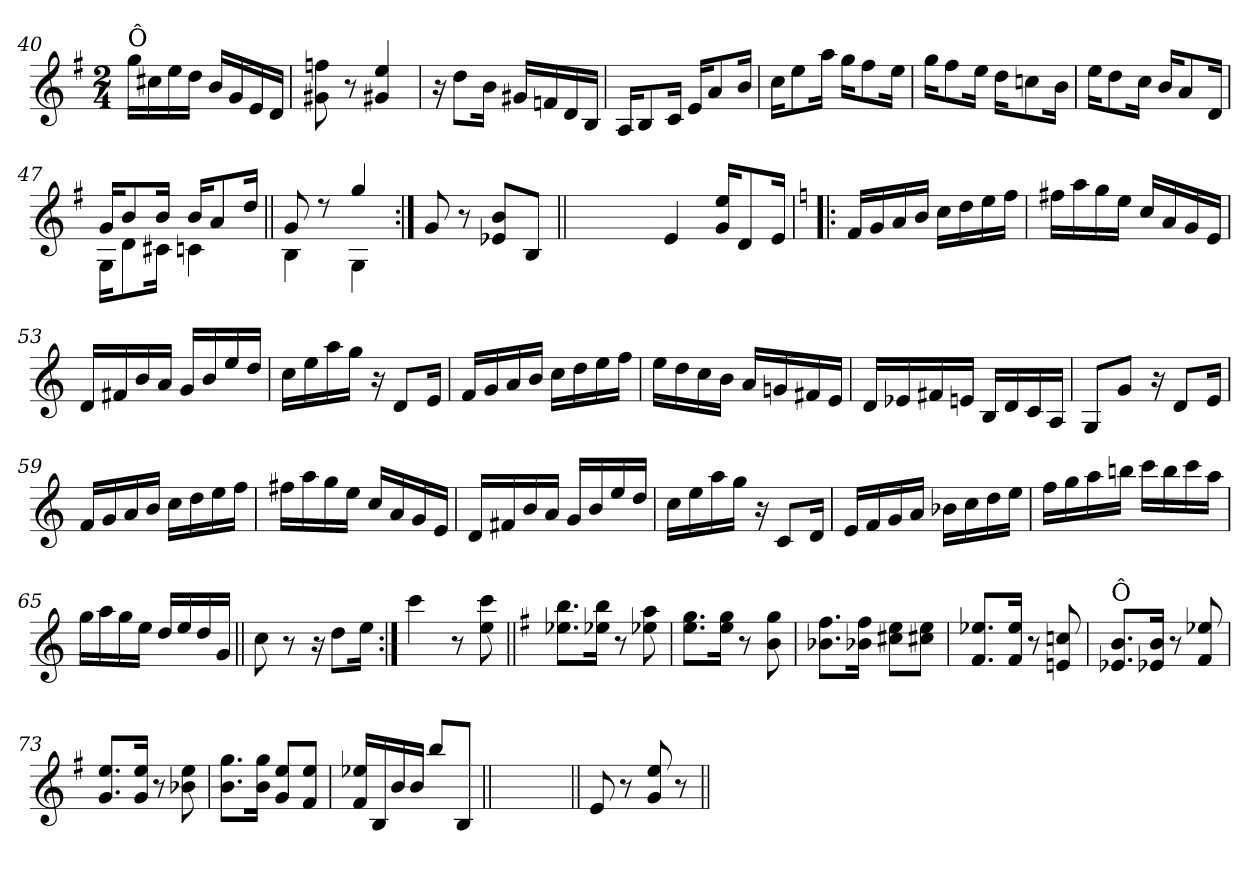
**kern
*part1
*staff1
*clefG2
*k[f#]
*G:
*M2/4
=40
!LO:TX:a:t=Ô
16gg\LL
16cc#X\
16ee\
16dd\JJ
16b/LL
16g/
16e/
16d/JJ
!!LO:LB:g=z
=41
8g#X\ 8ffn\
8r
4g#X/ 4ee/
=42
16r
8dd\L
16b\Jk
16g#X/LL
16fn/
16d/
16B/JJ
=43
16A/KL
8B/
16c/Jk
16e/KL
8a/
16b/Jk
=44
16cc\KL
8ee\
16aa\Jk
16gg\KL
8ff#\
16ee\Jk
=45
16gg\KL
8ff#\
16ee\Jk
16dd\KL
8ccn\
16b\Jk
!!LO:LB:g=z
=46
16ee\KL
8dd\
16cc\Jk
16b/KL
8a/
16d/Jk
=47
*^
16g/KL	16G!\KL
8b/	8d!\
16b/Jk	16c#X!\Jk
16b/KL	4cn!\
8a/	.
16dd/Jk	.
=48||	=48||
8g/	4B!\
8rdd	.
4gg/	4G!\
*v	*v
=49:|!
8g/
8r
8e-X/ 8b/L
8B/J
=49X491||
2ryy
!!LO:PB:g=z
=50-
4e/
16g/ 16ee/KL
8d/
16e/Jk
=51!|:
*k[]
*C:
16f/LL
16g/
16a/
16b/JJ
16cc\LL
16dd\
16ee\
16ff\JJ
=52
16ff#X\LL
16aa\
16gg\
16ee\JJ
16cc/LL
16a/
16g/
16e/JJ
=53
16d/LL
16f#X/
16b/
16a/JJ
16g/LL
16b/
16ee/
16dd/JJ
=54
16cc\LL
16ee\
16aa\
16gg\JJ
16r
8d/L
16e/Jk
!!LO:LB:g=z
=55
16f/LL
16g/
16a/
16b/JJ
16cc\LL
16dd\
16ee\
16ff\JJ
=56
16ee\LL
16dd\
16cc\
16b\JJ
16a/LL
16gn/
16f#X/
16e/JJ
=57
16d/LL
16e-X/
16f#X/
16en/JJ
16B/LL
16d/
16c/
16A/JJ
=58
8G/L
8g/J
16r
8d/L
16e/Jk
=59
16f/LL
16g/
16a/
16b/JJ
16cc\LL
16dd\
16ee\
16ff\JJ
!!LO:LB:g=z
=60
16ff#X\LL
16aa\
16gg\
16ee\JJ
16cc/LL
16a/
16g/
16e/JJ
=61
16d/LL
16f#X/
16b/
16a/JJ
16g/LL
16b/
16ee/
16dd/JJ
=62
16cc\LL
16ee\
16aa\
16gg\JJ
16r
8c/L
16d/Jk
=63
16e/LL
16f/
16g/
16a/JJ
16b-X\LL
16cc\
16dd\
16ee\JJ
=64
16ff\LL
16gg\
16aa\
16bbn\JJ
16ccc\LL
16bb\
16ccc\
16aa\JJ
!!LO:LB:g=z
=65
16gg\LL
16aa\
16gg\
16ee\JJ
16dd/LL
16ee/
16dd/
16g/JJ
=66||
8cc\
8r
16r
8dd\L
16ee\Jk
=67:|!
4ccc\
8r
8ee\ 8ccc\
=68||
*k[f#]
*G:
8.ee-X\ 8.bb\L
16ee-X\ 16bb\Jk
8r
8ee-X\ 8aa\
=69
8.ee\ 8.gg\L
16ee\ 16gg\Jk
8r
8b\ 8gg\
!!LO:LB:g=z
=70
8.b-X\ 8.ff#\L
16b-X\ 16ff#\Jk
8cc#X\ 8ee\L
8cc#X\ 8ee\J
=71
8.f#/ 8.ee-X/L
16f#/ 16ee-/Jk
8r
8en/ 8ccn/
=72
!LO:TX:a:t=Ô
8.e-X/ 8.b/L
16e-X/ 16b/Jk
8r
8f#/ 8ee-X/
=73
8.g/ 8.ee/L
16g/ 16ee/Jk
8r
8b-X\ 8ee\
!!LO:LB:g=z
=74
8.b\ 8.gg\L
16b\ 16gg\Jk
8g/ 8ee/L
8f#/ 8ee/J
=75
16f#/ 16ee-X/LL
16B/
16b/
16b/JJ
8bb/L
8B/J
=76||
2ryy
=77||
8e/
8r
8g/ 8ee/
8r
=||
*-
